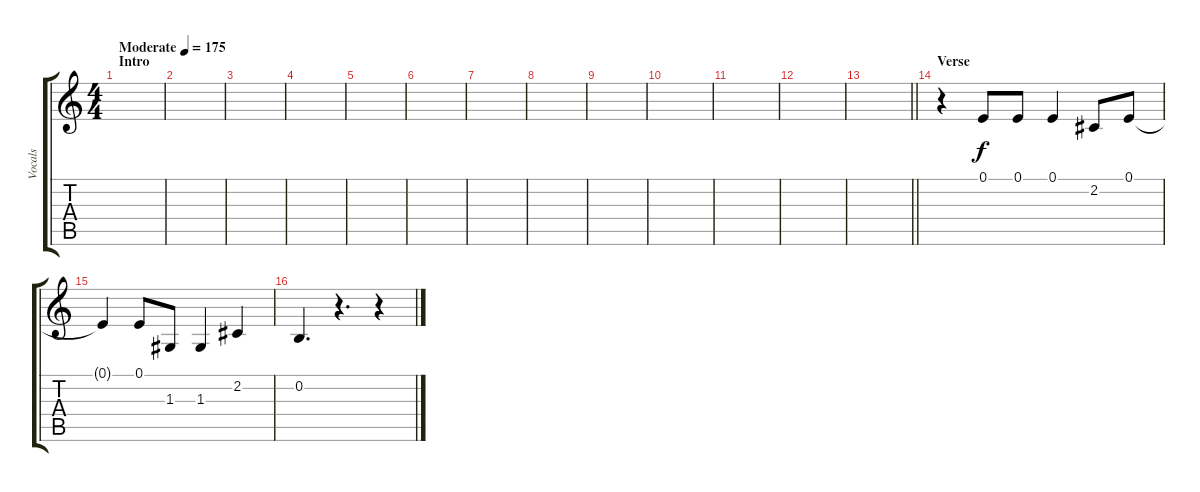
\track ("Vocals" "Vocals") {instrument altosax}
\staff {score tabs}
\tuning (E4 B3 G3 D3 A2 E2) {hide}
\ts (4 4)
\section ("" "Intro")
\tempo (175 "Moderate")
\clef g2
\ks c
|
|
|
|
|
|
|
|
|
|
|
|
\barLineRight lightlight
|
\section ("" "Verse")
r.4 0.1.8 0.1.8 0.1.4 2.2.8 0.1.8 |
0.1{t}.4 0.1.8 1.3.8 1.3.4 2.2.4 |
0.2.4{d} r.4{d} r.4
